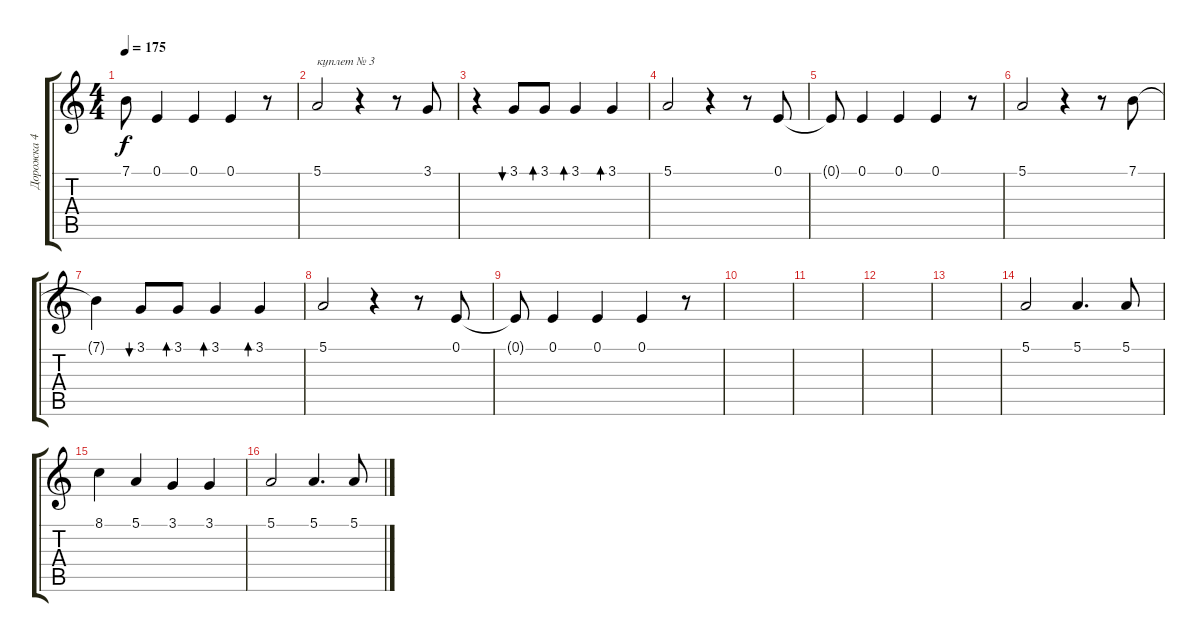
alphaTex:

\track ("Дорожка 4" "Дорожка 4") {instrument viola}
\staff {score tabs}
\tuning (E4 B3 G3 D3 A2 E2) {hide}
\ts (4 4)
\tempo 175
\clef g2
\ks c
7.1{t}.8{dy f} 0.1.4 0.1.4 0.1.4 r.8 |
5.1.2{txt "куплет № 3"} r.4 r.8 3.1.8 |
r.4 3.1.8{bu 60} 3.1.8{bd 60} 3.1.4{bd 60} 3.1.4{bd 60} |
5.1.2 r.4 r.8 0.1.8 |
0.1{t}.8 0.1.4 0.1.4 0.1.4 r.8 |
5.1.2 r.4 r.8 7.1.8 |
7.1{t}.4 3.1.8{bu 60} 3.1.8{bd 60} 3.1.4{bd 60} 3.1.4{bd 60} |
5.1.2 r.4 r.8 0.1.8 |
0.1{t}.8 0.1.4 0.1.4 0.1.4 r.8 |
|
|
|
|
5.1.2 5.1.4{d} 5.1.8 |
8.1.4 5.1.4 3.1.4 3.1.4 |
5.1.2 5.1.4{d} 5.1.8
